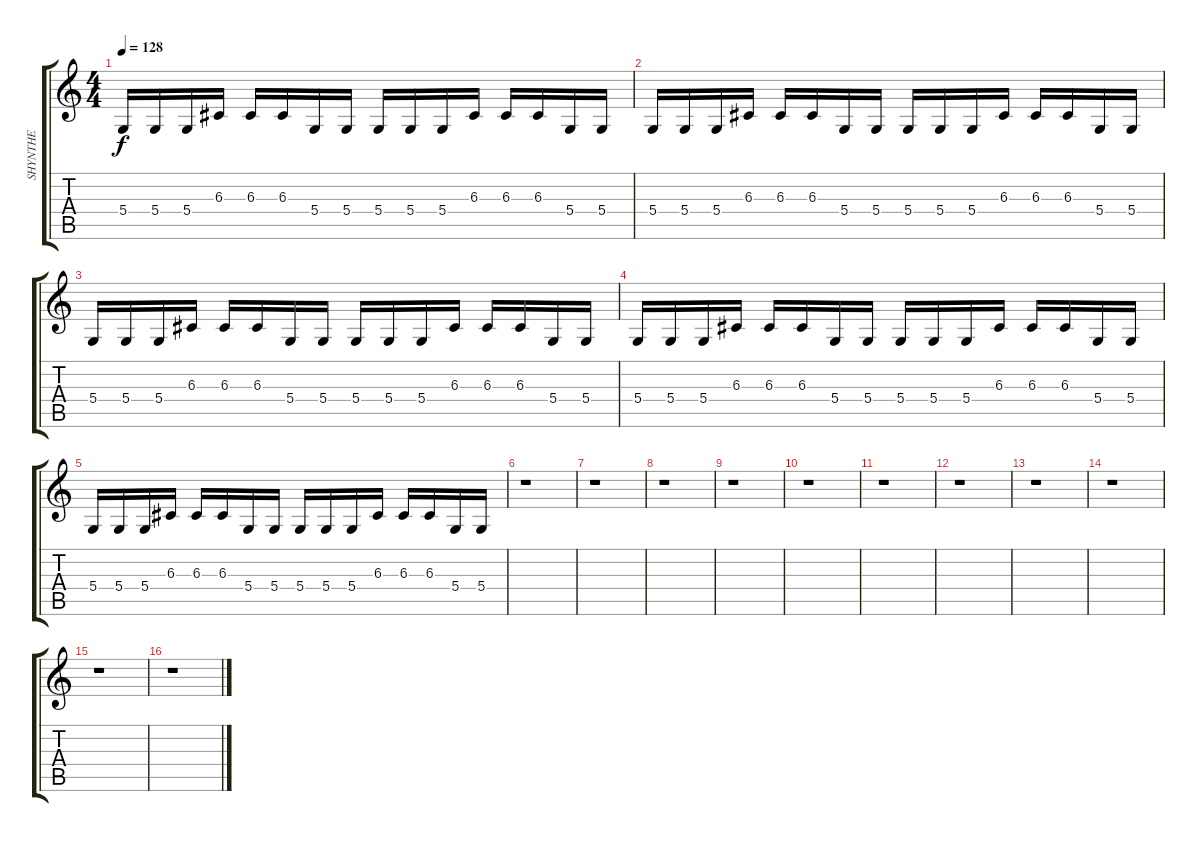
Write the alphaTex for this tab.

\track ("SHYNTHE" "SHYNTHE") {instrument stringensemble1}
\staff {score tabs}
\tuning (E4 B3 G3 D3 A2 E2) {hide}
\ts (4 4)
\tempo 128
\clef g2
\ks c
5.4.16{dy f} 5.4.16 5.4.16 6.3.16 6.3.16 6.3.16 5.4.16 5.4.16 5.4.16 5.4.16 5.4.16 6.3.16 6.3.16 6.3.16 5.4.16 5.4.16 |
5.4.16 5.4.16 5.4.16 6.3.16 6.3.16 6.3.16 5.4.16 5.4.16 5.4.16 5.4.16 5.4.16 6.3.16 6.3.16 6.3.16 5.4.16 5.4.16 |
5.4.16 5.4.16 5.4.16 6.3.16 6.3.16 6.3.16 5.4.16 5.4.16 5.4.16 5.4.16 5.4.16 6.3.16 6.3.16 6.3.16 5.4.16 5.4.16 |
5.4.16 5.4.16 5.4.16 6.3.16 6.3.16 6.3.16 5.4.16 5.4.16 5.4.16 5.4.16 5.4.16 6.3.16 6.3.16 6.3.16 5.4.16 5.4.16 |
5.4.16 5.4.16 5.4.16 6.3.16 6.3.16 6.3.16 5.4.16 5.4.16 5.4.16 5.4.16 5.4.16 6.3.16 6.3.16 6.3.16 5.4.16 5.4.16 |
r.1 |
r.1 |
r.1 |
r.1 |
r.1 |
r.1 |
r.1 |
r.1 |
r.1 |
r.1 |
r.1
